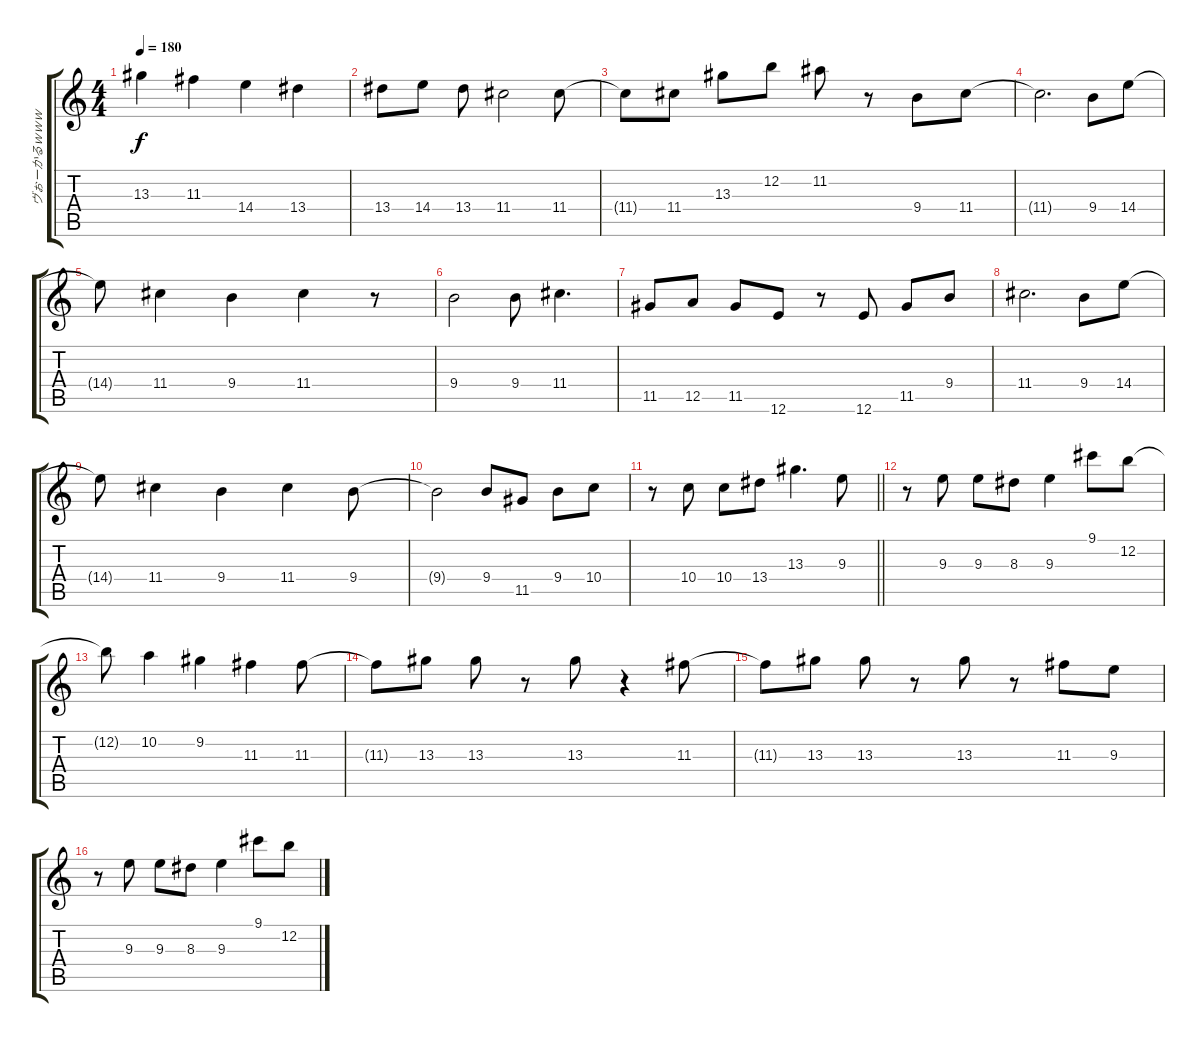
\track ("ヴぉーかるｗｗｗ" "ヴぉーかるｗｗｗ") {instrument electricguitarjazz}
\staff {score tabs}
\tuning (E4 B3 G3 D3 A2 E2) {hide}
\ts (4 4)
\tempo 180
\clef g2
\ks c
13.3{t}.4{dy f} 11.3.4 14.4.4 13.4.4 |
13.4.8 14.4.8 13.4.8 11.4.2 11.4.8 |
11.4{t}.8 11.4.8 13.3.8 12.2.8 11.2.8 r.8 9.4.8 11.4.8 |
11.4{t}.2{d} 9.4.8 14.4.8 |
14.4{t}.8 11.4.4 9.4.4 11.4.4 r.8 |
9.4.2 9.4.8 11.4.4{d} |
11.5.8 12.5.8 11.5.8 12.6.8 r.8 12.6.8 11.5.8 9.4.8 |
11.4.2{d} 9.4.8 14.4.8 |
14.4{t}.8 11.4.4 9.4.4 11.4.4 9.4.8 |
9.4{t}.2 9.4.8 11.5.8 9.4.8 10.4.8 |
\barLineRight lightlight
r.8 10.4.8 10.4.8 13.4.8 13.3.4{d} 9.3.8 |
r.8 9.3.8 9.3.8 8.3.8 9.3.4 9.1.8 12.2.8 |
12.2{t}.8 10.2.4 9.2.4 11.3.4 11.3.8 |
11.3{t}.8 13.3.8 13.3.8 r.8 13.3.8 r.4 11.3.8 |
11.3{t}.8 13.3.8 13.3.8 r.8 13.3.8 r.8 11.3.8 9.3.8 |
r.8 9.3.8 9.3.8 8.3.8 9.3.4 9.1.8 12.2.8
